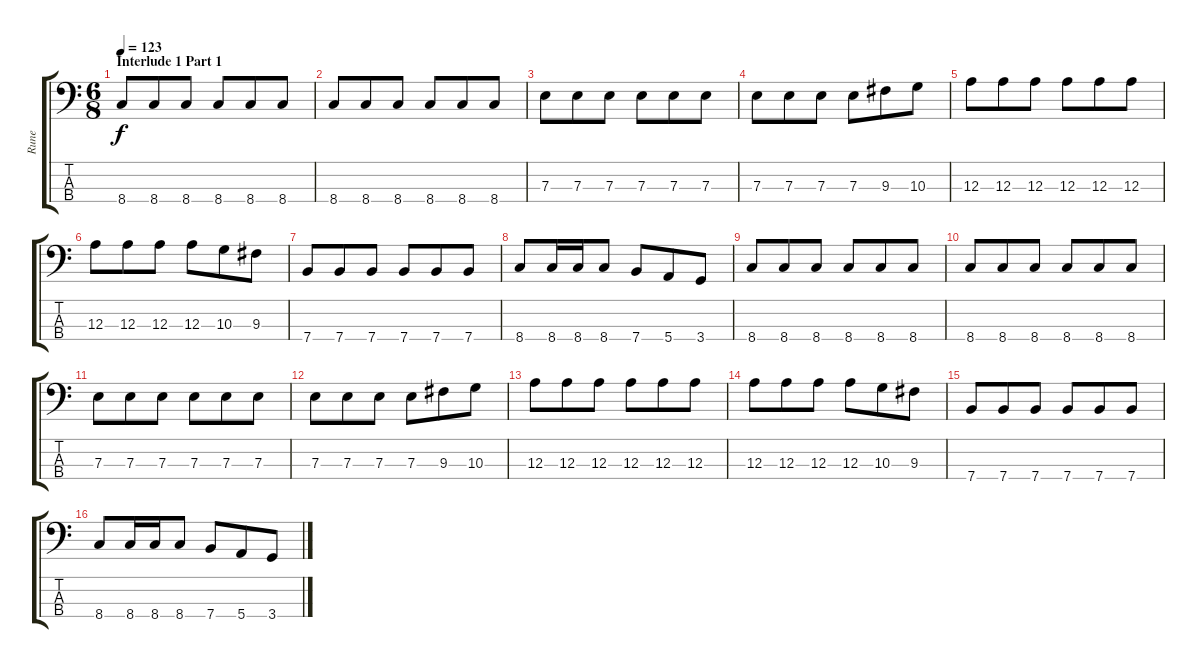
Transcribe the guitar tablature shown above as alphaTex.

\track ("Rune" "Rune") {instrument electricbassfinger}
\staff {score tabs}
\tuning (G2 D2 A1 E1) {hide}
\ts (6 8)
\section ("" "Interlude 1 Part 1")
\tempo 123
\clef f4
\ks c
8.4.8{dy f} 8.4.8 8.4.8 8.4.8 8.4.8 8.4.8 |
8.4.8 8.4.8 8.4.8 8.4.8 8.4.8 8.4.8 |
7.3.8 7.3.8 7.3.8 7.3.8 7.3.8 7.3.8 |
7.3.8 7.3.8 7.3.8 7.3.8 9.3.8 10.3.8 |
12.3.8 12.3.8 12.3.8 12.3.8 12.3.8 12.3.8 |
12.3.8 12.3.8 12.3.8 12.3.8 10.3.8 9.3.8 |
7.4.8 7.4.8 7.4.8 7.4.8 7.4.8 7.4.8 |
8.4.8 8.4.16 8.4.16 8.4.8 7.4.8 5.4.8 3.4.8 |
8.4.8 8.4.8 8.4.8 8.4.8 8.4.8 8.4.8 |
8.4.8 8.4.8 8.4.8 8.4.8 8.4.8 8.4.8 |
7.3.8 7.3.8 7.3.8 7.3.8 7.3.8 7.3.8 |
7.3.8 7.3.8 7.3.8 7.3.8 9.3.8 10.3.8 |
12.3.8 12.3.8 12.3.8 12.3.8 12.3.8 12.3.8 |
12.3.8 12.3.8 12.3.8 12.3.8 10.3.8 9.3.8 |
7.4.8 7.4.8 7.4.8 7.4.8 7.4.8 7.4.8 |
8.4.8 8.4.16 8.4.16 8.4.8 7.4.8 5.4.8 3.4.8
